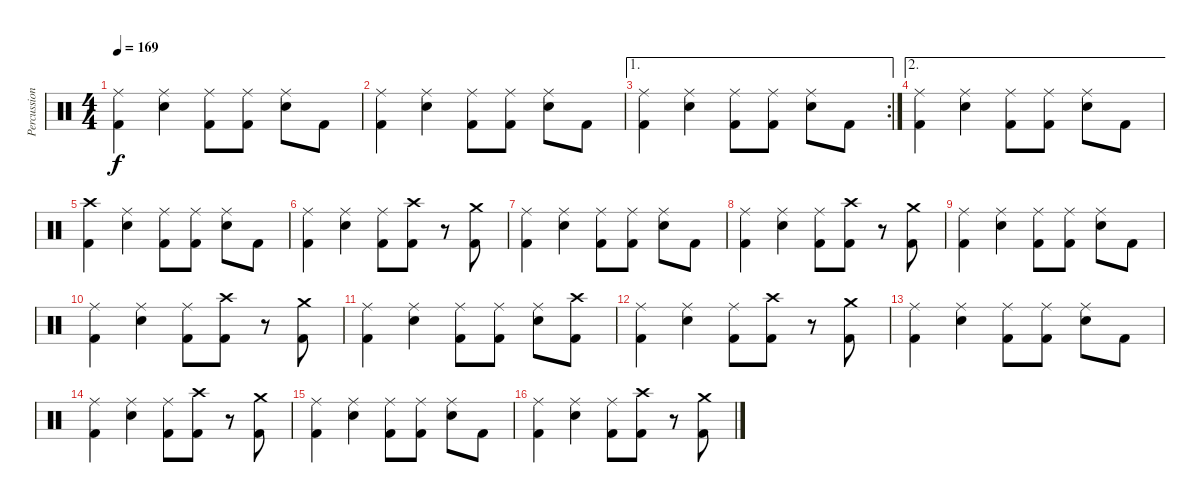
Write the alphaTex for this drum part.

\track ("Percussion" "Percussion") {instrument percussion}
\staff {score}
\articulation defaults
\ts (4 4)
\tempo 169
\clef neutral
\ks c
("Ride (middle)" "Kick (hit) 2").4{dy f} ("Ride (middle)" "Snare (hit) 2").4 ("Ride (middle)" "Kick (hit) 2").8 ("Ride (middle)" "Kick (hit) 2").8 ("Ride (middle)" "Snare (hit) 2").8 "Kick (hit) 2".8 |
("Ride (middle)" "Kick (hit) 2").4 ("Ride (middle)" "Snare (hit) 2").4 ("Ride (middle)" "Kick (hit) 2").8 ("Ride (middle)" "Kick (hit) 2").8 ("Ride (middle)" "Snare (hit) 2").8 "Kick (hit) 2".8 |
\ae 1
\rc 2
("Ride (middle)" "Kick (hit) 2").4 ("Ride (middle)" "Snare (hit) 2").4 ("Ride (middle)" "Kick (hit) 2").8 ("Ride (middle)" "Kick (hit) 2").8 ("Ride (middle)" "Snare (hit) 2").8 "Kick (hit) 2".8 |
\ae 2
("Ride (middle)" "Kick (hit) 2").4 ("Ride (middle)" "Snare (hit) 2").4 ("Ride (middle)" "Kick (hit) 2").8 ("Ride (middle)" "Kick (hit) 2").8 ("Ride (middle)" "Snare (hit) 2").8 "Kick (hit) 2".8 |
("Crash high (hit)" "Kick (hit) 2").4 ("Ride (middle)" "Snare (hit) 2").4 ("Ride (middle)" "Kick (hit) 2").8 ("Ride (middle)" "Kick (hit) 2").8 ("Ride (middle)" "Snare (hit) 2").8 "Kick (hit) 2".8 |
("Ride (middle)" "Kick (hit) 2").4 ("Ride (middle)" "Snare (hit) 2").4 ("Ride (middle)" "Kick (hit) 2").8 ("Crash high (hit)" "Kick (hit) 2").8 r.8 ("Crash medium (hit)" "Kick (hit) 2").8 |
("Ride (middle)" "Kick (hit) 2").4 ("Ride (middle)" "Snare (hit) 2").4 ("Ride (middle)" "Kick (hit) 2").8 ("Ride (middle)" "Kick (hit) 2").8 ("Ride (middle)" "Snare (hit) 2").8 "Kick (hit) 2".8 |
("Ride (middle)" "Kick (hit) 2").4 ("Ride (middle)" "Snare (hit) 2").4 ("Ride (middle)" "Kick (hit) 2").8 ("Crash high (hit)" "Kick (hit) 2").8 r.8 ("Crash medium (hit)" "Kick (hit) 2").8 |
("Ride (middle)" "Kick (hit) 2").4 ("Ride (middle)" "Snare (hit) 2").4 ("Ride (middle)" "Kick (hit) 2").8 ("Ride (middle)" "Kick (hit) 2").8 ("Ride (middle)" "Snare (hit) 2").8 "Kick (hit) 2".8 |
("Ride (middle)" "Kick (hit) 2").4 ("Ride (middle)" "Snare (hit) 2").4 ("Ride (middle)" "Kick (hit) 2").8 ("Crash high (hit)" "Kick (hit) 2").8 r.8 ("Crash medium (hit)" "Kick (hit) 2").8 |
("Ride (middle)" "Kick (hit) 2").4 ("Ride (middle)" "Snare (hit) 2").4 ("Ride (middle)" "Kick (hit) 2").8 ("Ride (middle)" "Kick (hit) 2").8 ("Ride (middle)" "Snare (hit) 2").8 ("Crash high (hit)" "Kick (hit) 2").8 |
("Ride (middle)" "Kick (hit) 2").4 ("Ride (middle)" "Snare (hit) 2").4 ("Ride (middle)" "Kick (hit) 2").8 ("Crash high (hit)" "Kick (hit) 2").8 r.8 ("Crash medium (hit)" "Kick (hit) 2").8 |
("Ride (middle)" "Kick (hit) 2").4 ("Ride (middle)" "Snare (hit) 2").4 ("Ride (middle)" "Kick (hit) 2").8 ("Ride (middle)" "Kick (hit) 2").8 ("Ride (middle)" "Snare (hit) 2").8 "Kick (hit) 2".8 |
("Ride (middle)" "Kick (hit) 2").4 ("Ride (middle)" "Snare (hit) 2").4 ("Ride (middle)" "Kick (hit) 2").8 ("Crash high (hit)" "Kick (hit) 2").8 r.8 ("Crash medium (hit)" "Kick (hit) 2").8 |
("Ride (middle)" "Kick (hit) 2").4 ("Ride (middle)" "Snare (hit) 2").4 ("Ride (middle)" "Kick (hit) 2").8 ("Ride (middle)" "Kick (hit) 2").8 ("Ride (middle)" "Snare (hit) 2").8 "Kick (hit) 2".8 |
("Ride (middle)" "Kick (hit) 2").4 ("Ride (middle)" "Snare (hit) 2").4 ("Ride (middle)" "Kick (hit) 2").8 ("Crash high (hit)" "Kick (hit) 2").8 r.8 ("Crash medium (hit)" "Kick (hit) 2").8
